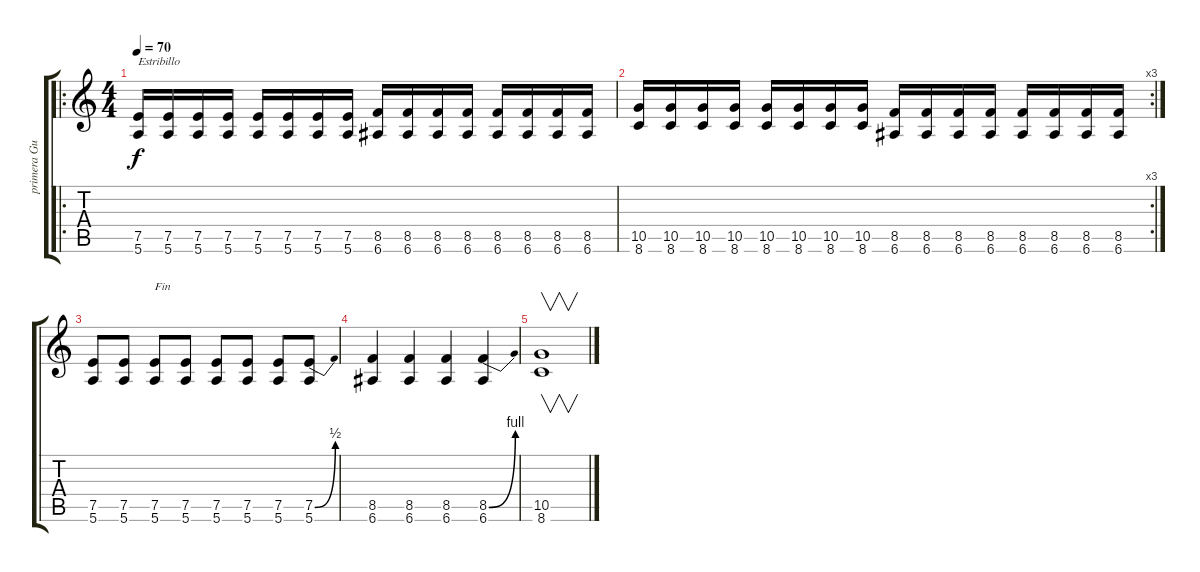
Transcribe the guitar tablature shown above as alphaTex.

\track ("primera Guitarra" "primera Gu") {instrument distortionguitar}
\staff {score tabs}
\tuning (E4 B3 G3 D3 A2 E2) {hide}
\ro
\ts (4 4)
\tempo 70
\clef g2
\ks c
(7.5 5.6).16{txt "Estribillo" dy f} (7.5 5.6).16 (7.5 5.6).16 (7.5 5.6).16 (7.5 5.6).16 (7.5 5.6).16 (7.5 5.6).16 (7.5 5.6).16 (8.5 6.6).16 (8.5 6.6).16 (8.5 6.6).16 (8.5 6.6).16 (8.5 6.6).16 (8.5 6.6).16 (8.5 6.6).16 (8.5 6.6).16 |
\rc 3
(10.5 8.6).16 (10.5 8.6).16 (10.5 8.6).16 (10.5 8.6).16 (10.5 8.6).16 (10.5 8.6).16 (10.5 8.6).16 (10.5 8.6).16 (8.5 6.6).16 (8.5 6.6).16 (8.5 6.6).16 (8.5 6.6).16 (8.5 6.6).16 (8.5 6.6).16 (8.5 6.6).16 (8.5 6.6).16 |
(7.5 5.6).8 (7.5 5.6).8 (7.5 5.6).8{txt "Fin"} (7.5 5.6).8 (7.5 5.6).8 (7.5 5.6).8 (7.5 5.6).8 (7.5{be (bend 0 0 60 2)} 5.6).8 |
(8.5 6.6).4 (8.5 6.6).4 (8.5 6.6).4 (8.5{be (bend 0 0 60 4)} 6.6).4 |
(10.5 8.6).1{v}
